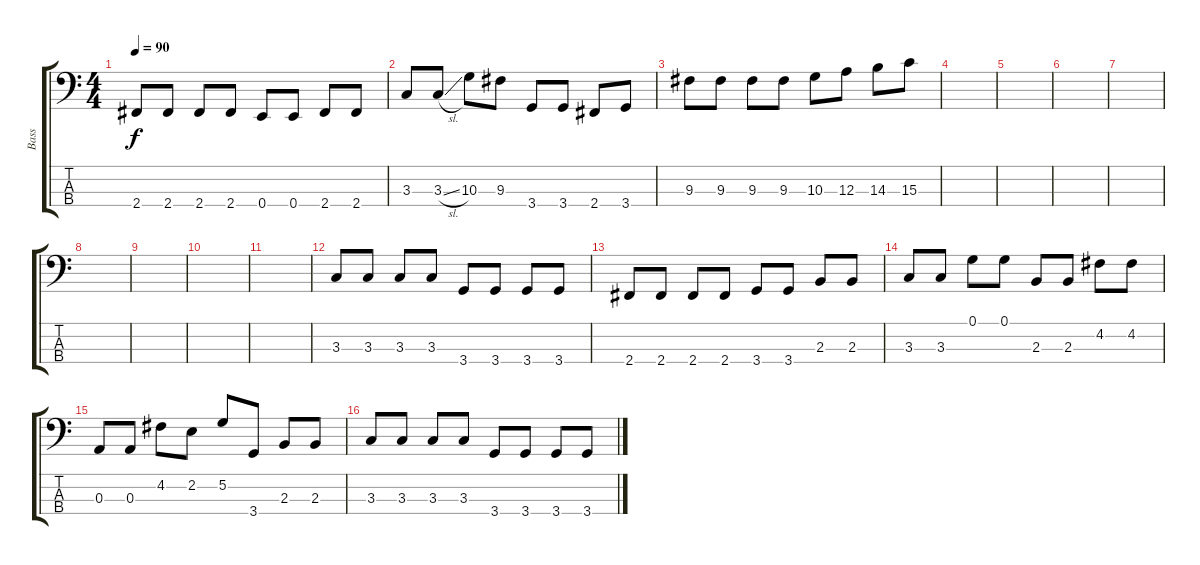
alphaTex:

\track ("Bass" "Bass") {instrument electricbassfinger}
\staff {score tabs}
\tuning (G2 D2 A1 E1) {hide}
\ts (4 4)
\tempo 90
\clef f4
\ks c
2.4.8{dy f} 2.4.8 2.4.8 2.4.8 0.4.8 0.4.8 2.4.8 2.4.8 |
3.3.8 3.3{sl}.8 10.3.8 9.3.8 3.4.8 3.4.8 2.4.8 3.4.8 |
9.3.8 9.3.8 9.3.8 9.3.8 10.3.8 12.3.8 14.3.8 15.3.8 |
|
|
|
|
|
|
|
|
3.3.8 3.3.8 3.3.8 3.3.8 3.4.8 3.4.8 3.4.8 3.4.8 |
2.4.8 2.4.8 2.4.8 2.4.8 3.4.8 3.4.8 2.3.8 2.3.8 |
3.3.8 3.3.8 0.1.8 0.1.8 2.3.8 2.3.8 4.2.8 4.2.8 |
0.3.8 0.3.8 4.2.8 2.2.8 5.2.8 3.4.8 2.3.8 2.3.8 |
3.3.8 3.3.8 3.3.8 3.3.8 3.4.8 3.4.8 3.4.8 3.4.8
